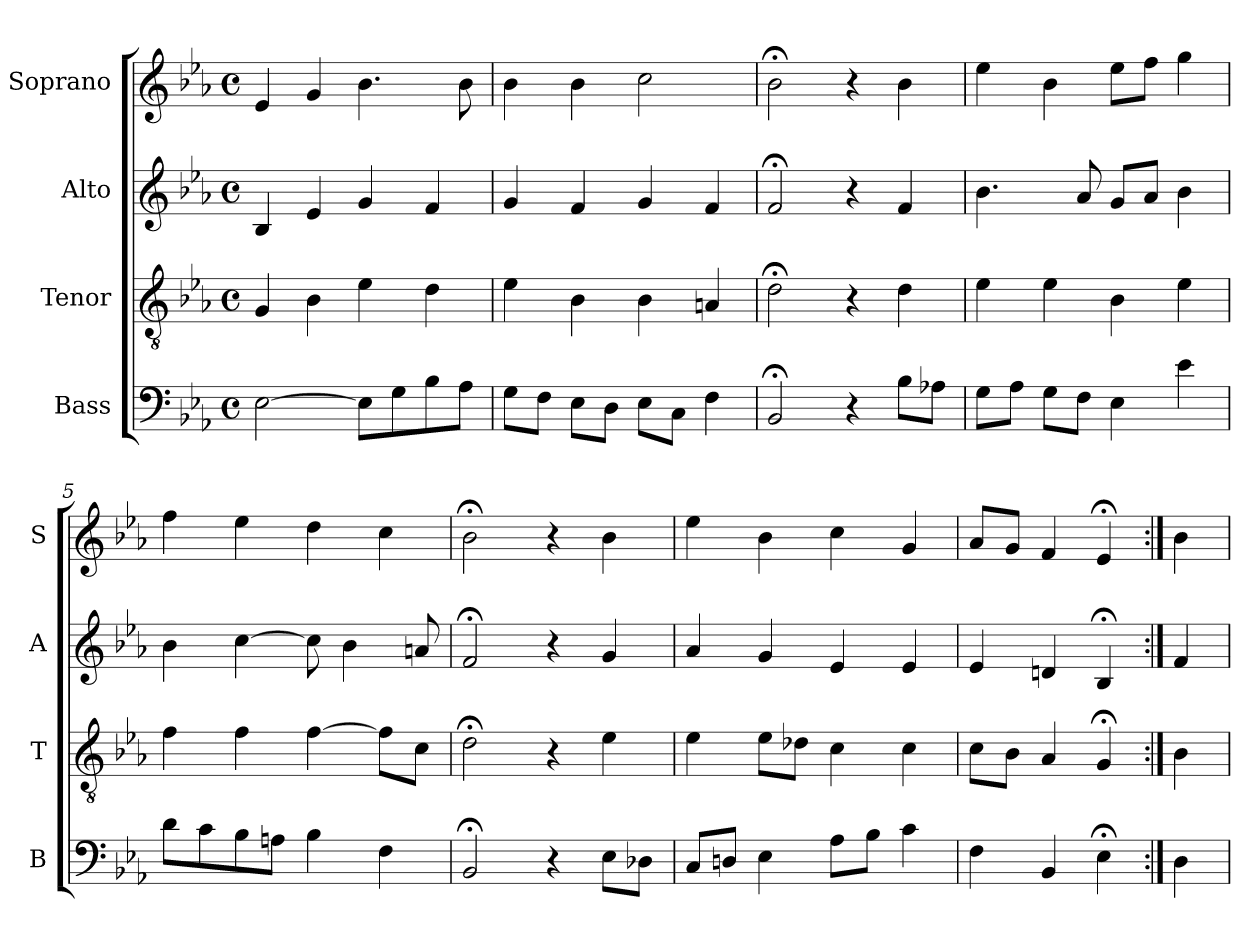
**kern	**kern	**kern	**kern
*part4	*part3	*part2	*part1
*staff4	*staff3	*staff2	*staff1
*I"Bass	*I"Tenor	*I"Alto	*I"Soprano
*I'B	*I'T	*I'A	*I'S
*clefF4	*clefGv2	*clefG2	*clefG2
*k[b-e-a-]	*k[b-e-a-]	*k[b-e-a-]	*k[b-e-a-]
*E-:	*E-:	*E-:	*E-:
*M4/4	*M4/4	*M4/4	*M4/4
*met(c)	*met(c)	*met(c)	*met(c)
*MM100	*MM100	*MM100	*MM100
=1	=1	=1	=1
[2E-	4G	4B-	4e-
.	4B-	4e-	4g
8E-L]	4e-	4g	4.b-
8G	.	.	.
8B-	4d	4f	.
8A-J	.	.	8b-
=2	=2	=2	=2
8GL	4e-	4g	4b-
8FJ	.	.	.
8E-L	4B-	4f	4b-
8DJ	.	.	.
8E-L	4B-	4g	2cc
8CJ	.	.	.
4F	4An	4f	.
=3	=3	=3	=3
2BB-;<	2d;<	2f;<	2b-;<
4r	4r	4r	4r
8B-L	4d	4f	4b-
8A-XJ	.	.	.
=4	=4	=4	=4
8GL	4e-	4.b-	4ee-
8A-J	.	.	.
8GL	4e-	.	4b-
8FJ	.	8a-	.
4E-	4B-	8gL	8ee-L
.	.	8a-J	8ffJ
4e-	4e-	4b-	4gg
=5	=5	=5	=5
8dL	4f	4b-	4ff
8c	.	.	.
8B-	4f	[4cc	4ee-
8AnJ	.	.	.
4B-	[4f	8cc]	4dd
.	.	4b-	.
4F	8fL]	.	4cc
.	8cJ	8an	.
=6	=6	=6	=6
2BB-;<	2d;<	2f;<	2b-;<
4r	4r	4r	4r
8E-L	4e-	4g	4b-
8D-XJ	.	.	.
=7	=7	=7	=7
8CL	4e-	4a-	4ee-
8DnJ	.	.	.
4E-	8e-L	4g	4b-
.	8d-XJ	.	.
8A-L	4c	4e-	4cc
8B-J	.	.	.
4c	4c	4e-	4g
=8	=8	=8	=8
4F	8cL	4e-	8a-L
.	8B-J	.	8gJ
4BB-	4A-	4dn	4f
4E-;<	4G;<	4B-;<	4e-;<
=:|!	=:|!	=:|!	=:|!
4D	4B-	4f	4b-
=	=	=	=
*-	*-	*-	*-
